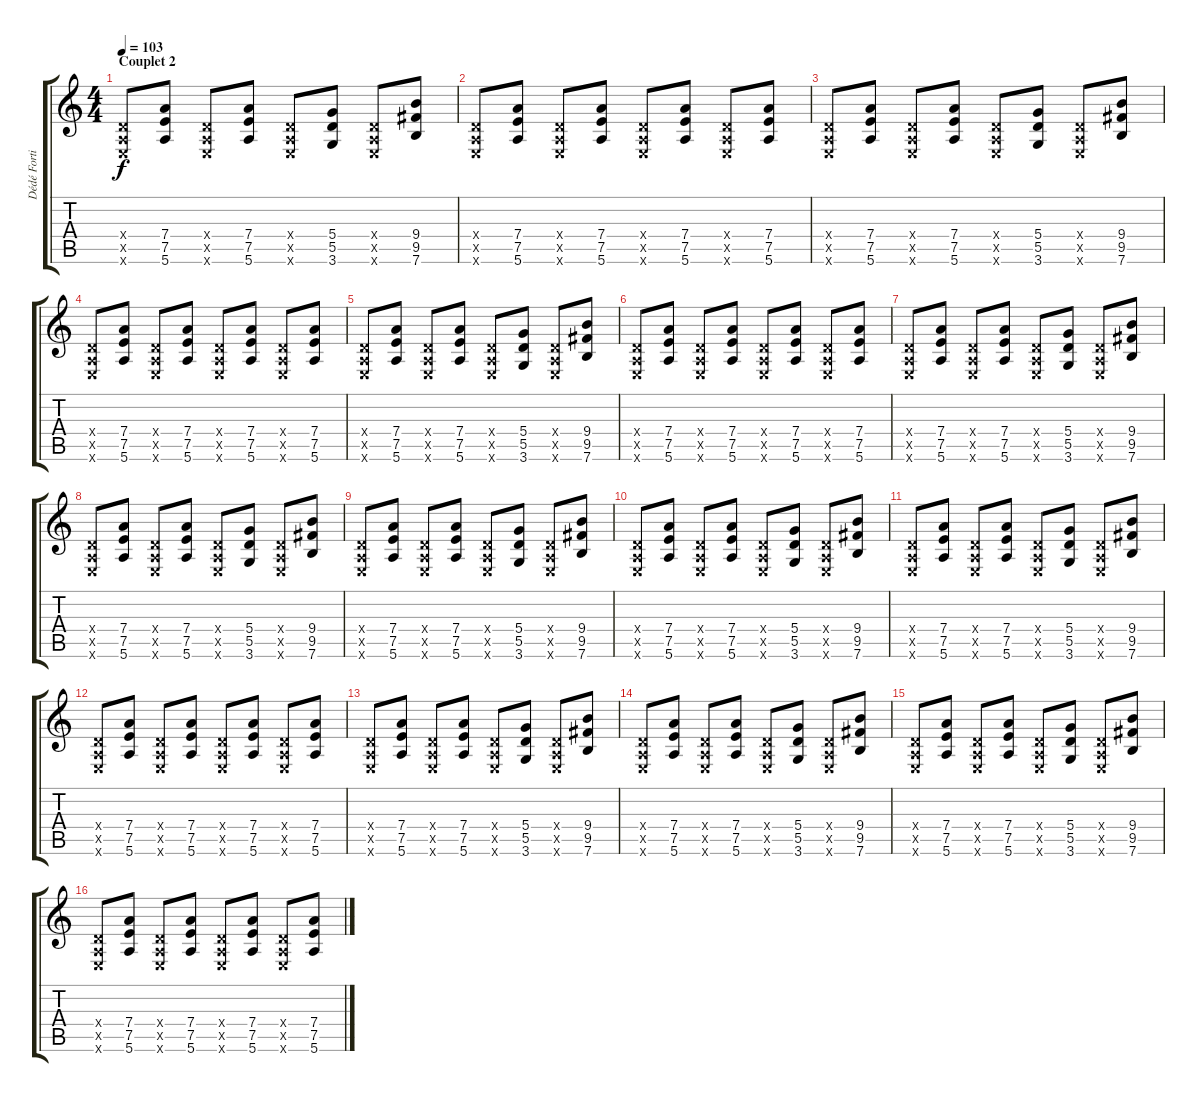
\track ("Dédé Fortin (guitar)" "Dédé Forti") {instrument acousticguitarsteel}
\staff {score tabs}
\tuning (E4 B3 G3 D3 A2 E2) {hide}
\ts (4 4)
\section ("" "Couplet 2")
\tempo 103
\clef g2
\ks c
(0.4{x} 0.5{x} 0.6{x}).8{dy f} (7.4 7.5 5.6).8 (0.4{x} 0.5{x} 0.6{x}).8 (7.4 7.5 5.6).8 (0.4{x} 0.5{x} 0.6{x}).8 (5.4 5.5 3.6).8 (0.4{x} 0.5{x} 0.6{x}).8 (9.4 9.5 7.6).8 |
(0.4{x} 0.5{x} 0.6{x}).8 (7.4 7.5 5.6).8 (0.4{x} 0.5{x} 0.6{x}).8 (7.4 7.5 5.6).8 (0.4{x} 0.5{x} 0.6{x}).8 (7.4 7.5 5.6).8 (0.4{x} 0.5{x} 0.6{x}).8 (7.4 7.5 5.6).8 |
(0.4{x} 0.5{x} 0.6{x}).8 (7.4 7.5 5.6).8 (0.4{x} 0.5{x} 0.6{x}).8 (7.4 7.5 5.6).8 (0.4{x} 0.5{x} 0.6{x}).8 (5.4 5.5 3.6).8 (0.4{x} 0.5{x} 0.6{x}).8 (9.4 9.5 7.6).8 |
(0.4{x} 0.5{x} 0.6{x}).8 (7.4 7.5 5.6).8 (0.4{x} 0.5{x} 0.6{x}).8 (7.4 7.5 5.6).8 (0.4{x} 0.5{x} 0.6{x}).8 (7.4 7.5 5.6).8 (0.4{x} 0.5{x} 0.6{x}).8 (7.4 7.5 5.6).8 |
(0.4{x} 0.5{x} 0.6{x}).8 (7.4 7.5 5.6).8 (0.4{x} 0.5{x} 0.6{x}).8 (7.4 7.5 5.6).8 (0.4{x} 0.5{x} 0.6{x}).8 (5.4 5.5 3.6).8 (0.4{x} 0.5{x} 0.6{x}).8 (9.4 9.5 7.6).8 |
(0.4{x} 0.5{x} 0.6{x}).8 (7.4 7.5 5.6).8 (0.4{x} 0.5{x} 0.6{x}).8 (7.4 7.5 5.6).8 (0.4{x} 0.5{x} 0.6{x}).8 (7.4 7.5 5.6).8 (0.4{x} 0.5{x} 0.6{x}).8 (7.4 7.5 5.6).8 |
(0.4{x} 0.5{x} 0.6{x}).8 (7.4 7.5 5.6).8 (0.4{x} 0.5{x} 0.6{x}).8 (7.4 7.5 5.6).8 (0.4{x} 0.5{x} 0.6{x}).8 (5.4 5.5 3.6).8 (0.4{x} 0.5{x} 0.6{x}).8 (9.4 9.5 7.6).8 |
(0.4{x} 0.5{x} 0.6{x}).8 (7.4 7.5 5.6).8 (0.4{x} 0.5{x} 0.6{x}).8 (7.4 7.5 5.6).8 (0.4{x} 0.5{x} 0.6{x}).8 (5.4 5.5 3.6).8 (0.4{x} 0.5{x} 0.6{x}).8 (9.4 9.5 7.6).8 |
(0.4{x} 0.5{x} 0.6{x}).8 (7.4 7.5 5.6).8 (0.4{x} 0.5{x} 0.6{x}).8 (7.4 7.5 5.6).8 (0.4{x} 0.5{x} 0.6{x}).8 (5.4 5.5 3.6).8 (0.4{x} 0.5{x} 0.6{x}).8 (9.4 9.5 7.6).8 |
(0.4{x} 0.5{x} 0.6{x}).8 (7.4 7.5 5.6).8 (0.4{x} 0.5{x} 0.6{x}).8 (7.4 7.5 5.6).8 (0.4{x} 0.5{x} 0.6{x}).8 (5.4 5.5 3.6).8 (0.4{x} 0.5{x} 0.6{x}).8 (9.4 9.5 7.6).8 |
(0.4{x} 0.5{x} 0.6{x}).8 (7.4 7.5 5.6).8 (0.4{x} 0.5{x} 0.6{x}).8 (7.4 7.5 5.6).8 (0.4{x} 0.5{x} 0.6{x}).8 (5.4 5.5 3.6).8 (0.4{x} 0.5{x} 0.6{x}).8 (9.4 9.5 7.6).8 |
(0.4{x} 0.5{x} 0.6{x}).8 (7.4 7.5 5.6).8 (0.4{x} 0.5{x} 0.6{x}).8 (7.4 7.5 5.6).8 (0.4{x} 0.5{x} 0.6{x}).8 (7.4 7.5 5.6).8 (0.4{x} 0.5{x} 0.6{x}).8 (7.4 7.5 5.6).8 |
(0.4{x} 0.5{x} 0.6{x}).8 (7.4 7.5 5.6).8 (0.4{x} 0.5{x} 0.6{x}).8 (7.4 7.5 5.6).8 (0.4{x} 0.5{x} 0.6{x}).8 (5.4 5.5 3.6).8 (0.4{x} 0.5{x} 0.6{x}).8 (9.4 9.5 7.6).8 |
(0.4{x} 0.5{x} 0.6{x}).8 (7.4 7.5 5.6).8 (0.4{x} 0.5{x} 0.6{x}).8 (7.4 7.5 5.6).8 (0.4{x} 0.5{x} 0.6{x}).8 (5.4 5.5 3.6).8 (0.4{x} 0.5{x} 0.6{x}).8 (9.4 9.5 7.6).8 |
(0.4{x} 0.5{x} 0.6{x}).8 (7.4 7.5 5.6).8 (0.4{x} 0.5{x} 0.6{x}).8 (7.4 7.5 5.6).8 (0.4{x} 0.5{x} 0.6{x}).8 (5.4 5.5 3.6).8 (0.4{x} 0.5{x} 0.6{x}).8 (9.4 9.5 7.6).8 |
(0.4{x} 0.5{x} 0.6{x}).8 (7.4 7.5 5.6).8 (0.4{x} 0.5{x} 0.6{x}).8 (7.4 7.5 5.6).8 (0.4{x} 0.5{x} 0.6{x}).8 (7.4 7.5 5.6).8 (0.4{x} 0.5{x} 0.6{x}).8 (7.4 7.5 5.6).8
